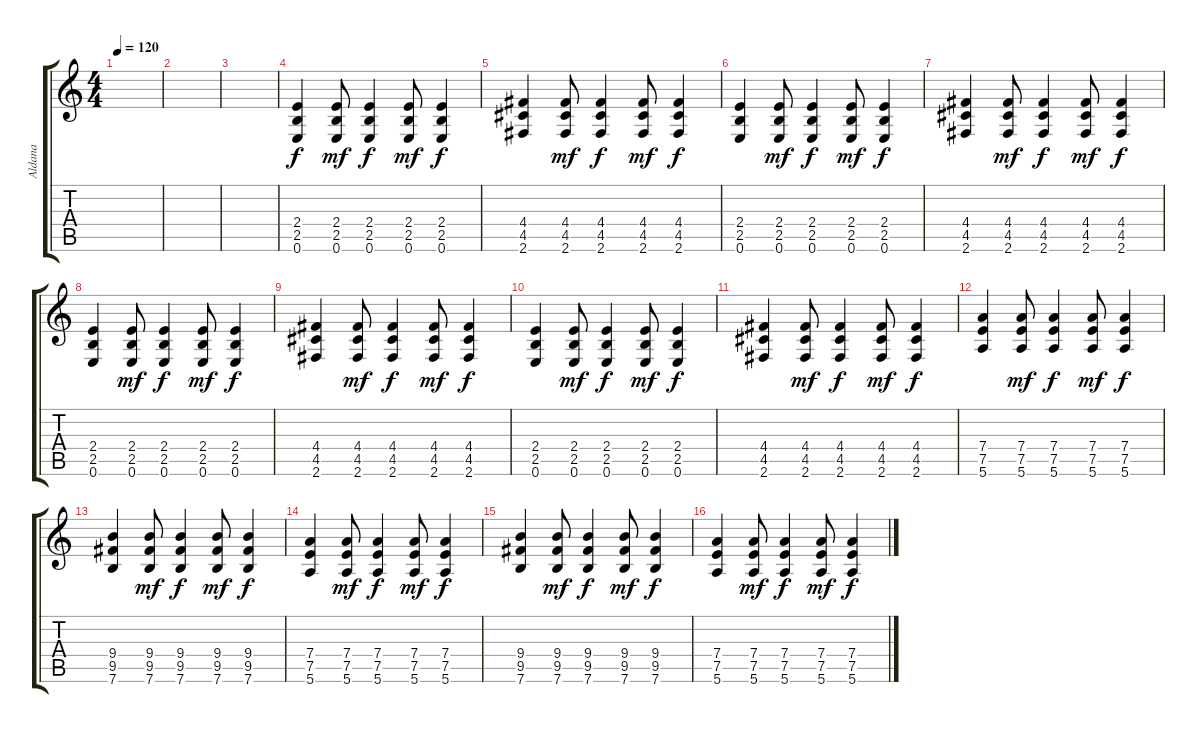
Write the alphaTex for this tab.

\track ("Aldana" "Aldana") {instrument electricguitarmuted}
\staff {score tabs}
\tuning (E4 B3 G3 D3 A2 E2) {hide}
\ts (4 4)
\tempo 120
\clef g2
\ks c
|
|
|
(2.4 2.5 0.6).4 (2.4 2.5 0.6).8{dy mf} (2.4 2.5 0.6).4{dy f} (2.4 2.5 0.6).8{dy mf} (2.4 2.5 0.6).4{dy f} |
(4.4 4.5 2.6).4 (4.4 4.5 2.6).8{dy mf} (4.4 4.5 2.6).4{dy f} (4.4 4.5 2.6).8{dy mf} (4.4 4.5 2.6).4{dy f} |
(2.4 2.5 0.6).4 (2.4 2.5 0.6).8{dy mf} (2.4 2.5 0.6).4{dy f} (2.4 2.5 0.6).8{dy mf} (2.4 2.5 0.6).4{dy f} |
(4.4 4.5 2.6).4 (4.4 4.5 2.6).8{dy mf} (4.4 4.5 2.6).4{dy f} (4.4 4.5 2.6).8{dy mf} (4.4 4.5 2.6).4{dy f} |
(2.4 2.5 0.6).4 (2.4 2.5 0.6).8{dy mf} (2.4 2.5 0.6).4{dy f} (2.4 2.5 0.6).8{dy mf} (2.4 2.5 0.6).4{dy f} |
(4.4 4.5 2.6).4 (4.4 4.5 2.6).8{dy mf} (4.4 4.5 2.6).4{dy f} (4.4 4.5 2.6).8{dy mf} (4.4 4.5 2.6).4{dy f} |
(2.4 2.5 0.6).4 (2.4 2.5 0.6).8{dy mf} (2.4 2.5 0.6).4{dy f} (2.4 2.5 0.6).8{dy mf} (2.4 2.5 0.6).4{dy f} |
(4.4 4.5 2.6).4 (4.4 4.5 2.6).8{dy mf} (4.4 4.5 2.6).4{dy f} (4.4 4.5 2.6).8{dy mf} (4.4 4.5 2.6).4{dy f} |
(7.4 7.5 5.6).4 (7.4 7.5 5.6).8{dy mf} (7.4 7.5 5.6).4{dy f} (7.4 7.5 5.6).8{dy mf} (7.4 7.5 5.6).4{dy f} |
(9.4 9.5 7.6).4 (9.4 9.5 7.6).8{dy mf} (9.4 9.5 7.6).4{dy f} (9.4 9.5 7.6).8{dy mf} (9.4 9.5 7.6).4{dy f} |
(7.4 7.5 5.6).4 (7.4 7.5 5.6).8{dy mf} (7.4 7.5 5.6).4{dy f} (7.4 7.5 5.6).8{dy mf} (7.4 7.5 5.6).4{dy f} |
(9.4 9.5 7.6).4 (9.4 9.5 7.6).8{dy mf} (9.4 9.5 7.6).4{dy f} (9.4 9.5 7.6).8{dy mf} (9.4 9.5 7.6).4{dy f} |
(7.4 7.5 5.6).4 (7.4 7.5 5.6).8{dy mf} (7.4 7.5 5.6).4{dy f} (7.4 7.5 5.6).8{dy mf} (7.4 7.5 5.6).4{dy f}
